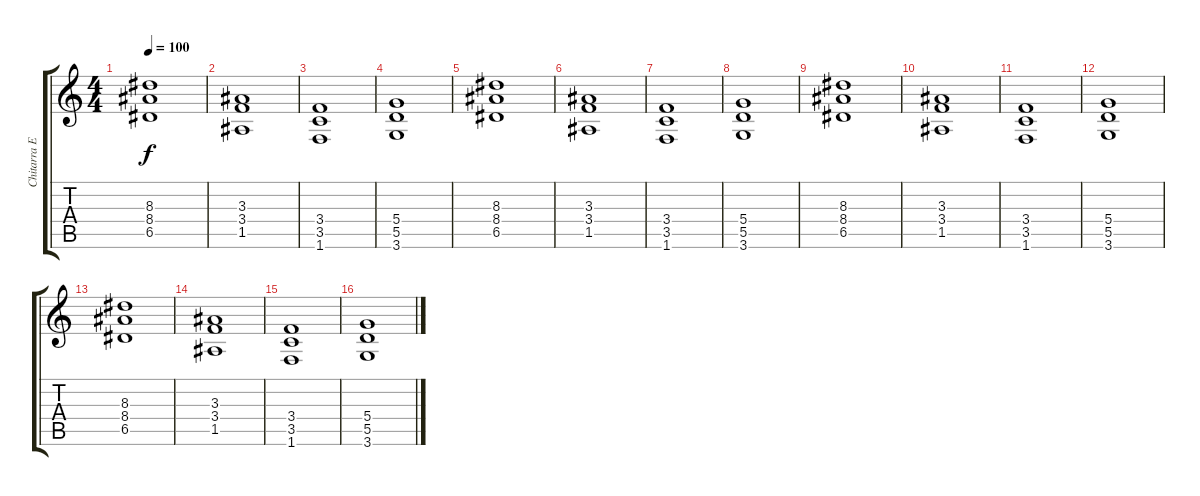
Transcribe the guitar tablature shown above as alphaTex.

\track ("Chitarra Elettrica" "Chitarra E") {instrument overdrivenguitar}
\staff {score tabs}
\tuning (E4 B3 G3 D3 A2 E2) {hide}
\ts (4 4)
\tempo 100
\clef g2
\ks c
(8.3 8.4 6.5).1{dy f} |
(3.3 3.4 1.5).1 |
(3.4 3.5 1.6).1 |
(5.4 5.5 3.6).1 |
(8.3 8.4 6.5).1 |
(3.3 3.4 1.5).1 |
(3.4 3.5 1.6).1 |
(5.4 5.5 3.6).1 |
(8.3 8.4 6.5).1 |
(3.3 3.4 1.5).1 |
(3.4 3.5 1.6).1 |
(5.4 5.5 3.6).1 |
(8.3 8.4 6.5).1 |
(3.3 3.4 1.5).1 |
(3.4 3.5 1.6).1 |
(5.4 5.5 3.6).1
